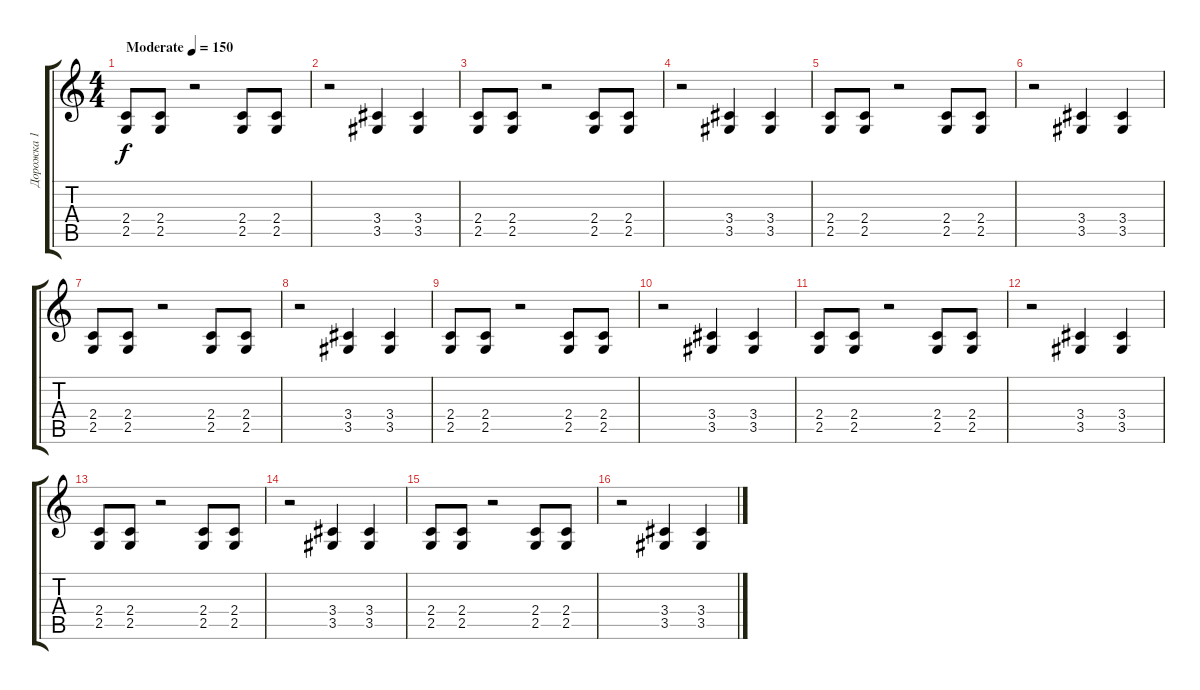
\track ("Дорожка 1" "Дорожка 1") {instrument distortionguitar}
\staff {score tabs}
\tuning (C4 G3 Eb3 Bb2 F2 C2) {hide}
\ts (4 4)
\tempo (150 "Moderate")
\clef g2
\ks c
(2.4 2.5).8{dy f instrument distortionguitar} (2.4 2.5).8 r.2 (2.4 2.5).8 (2.4 2.5).8 |
r.2 (3.4 3.5).4 (3.4 3.5).4 |
(2.4 2.5).8 (2.4 2.5).8 r.2 (2.4 2.5).8 (2.4 2.5).8 |
r.2 (3.4 3.5).4 (3.4 3.5).4 |
(2.4 2.5).8 (2.4 2.5).8 r.2 (2.4 2.5).8 (2.4 2.5).8 |
r.2 (3.4 3.5).4 (3.4 3.5).4 |
(2.4 2.5).8 (2.4 2.5).8 r.2 (2.4 2.5).8 (2.4 2.5).8 |
r.2 (3.4 3.5).4 (3.4 3.5).4 |
(2.4 2.5).8 (2.4 2.5).8 r.2 (2.4 2.5).8 (2.4 2.5).8 |
r.2 (3.4 3.5).4 (3.4 3.5).4 |
(2.4 2.5).8 (2.4 2.5).8 r.2 (2.4 2.5).8 (2.4 2.5).8 |
r.2 (3.4 3.5).4 (3.4 3.5).4 |
(2.4 2.5).8 (2.4 2.5).8 r.2 (2.4 2.5).8 (2.4 2.5).8 |
r.2 (3.4 3.5).4 (3.4 3.5).4 |
(2.4 2.5).8 (2.4 2.5).8 r.2 (2.4 2.5).8 (2.4 2.5).8 |
r.2 (3.4 3.5).4 (3.4 3.5).4
